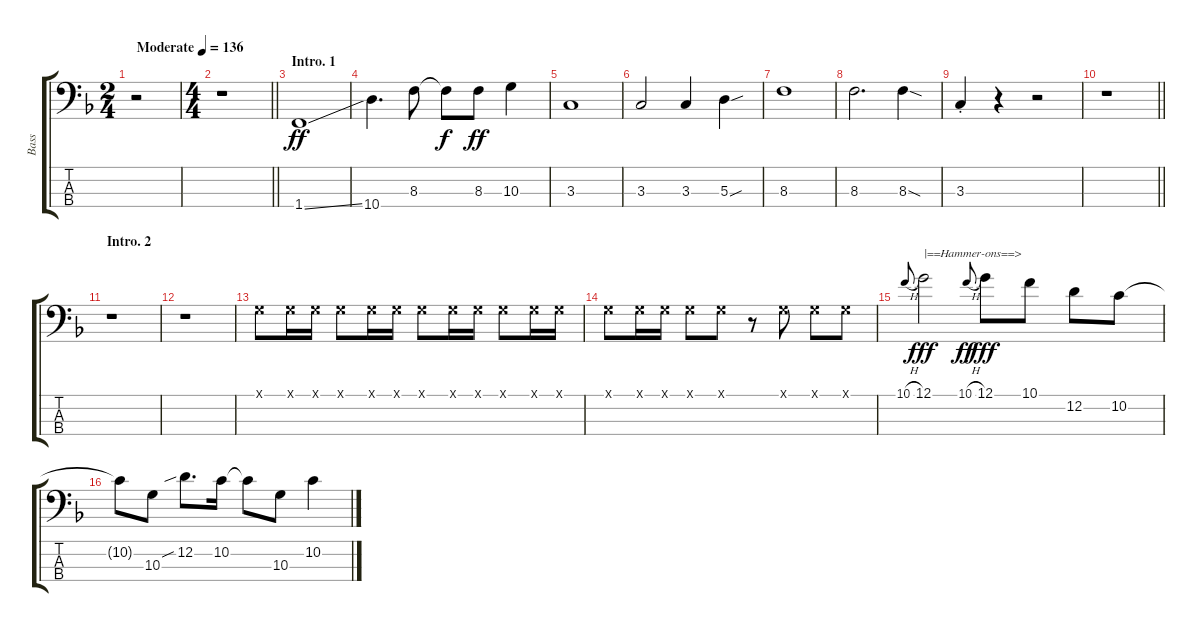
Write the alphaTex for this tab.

\track ("Bass" "Bass") {instrument electricbasspick}
\staff {score tabs}
\tuning (G2 D2 A1 E1) {hide}
\ts (2 4)
\tempo (136 "Moderate")
\clef f4
\ks f
r.2{dy ff instrument electricbasspick} |
\ts (4 4)
\barLineRight lightlight
r.1 |
\section ("" "Intro. 1")
1.4{ss}.1 |
10.4.4{d} 8.3.8 8.3{t}.8{dy f} 8.3.8{dy ff} 10.3.4 |
3.3.1 |
3.3.2 3.3.4 5.3{sou}.4 |
8.3.1 |
8.3.2{d} 8.3{sod}.4 |
3.3{st}.4 r.4 r.2 |
\barLineRight lightlight
r.1 |
\section ("" "Intro. 2")
r.1 |
r.1 |
0.1{x}.8 0.1{x}.16 0.1{x}.16 0.1{x}.8 0.1{x}.16 0.1{x}.16 0.1{x}.8 0.1{x}.16 0.1{x}.16 0.1{x}.8 0.1{x}.16 0.1{x}.16 |
0.1{x}.8 0.1{x}.16 0.1{x}.16 0.1{x}.8 0.1{x}.8 r.8 0.1{x}.8 0.1{x}.8 0.1{x}.8 |
10.1{h}.8{gr onbeat} 12.1.2{txt "|==Hammer-ons==>" dy fff} 10.1{h}.8{gr onbeat dy ff} 12.1.8{dy fff} 10.1.8 12.2.8 10.2.8 |
10.2{t}.8 10.3.8 12.2{sib}.8{d} 10.2.16 10.2{t}.8 10.3.8 10.2.4
